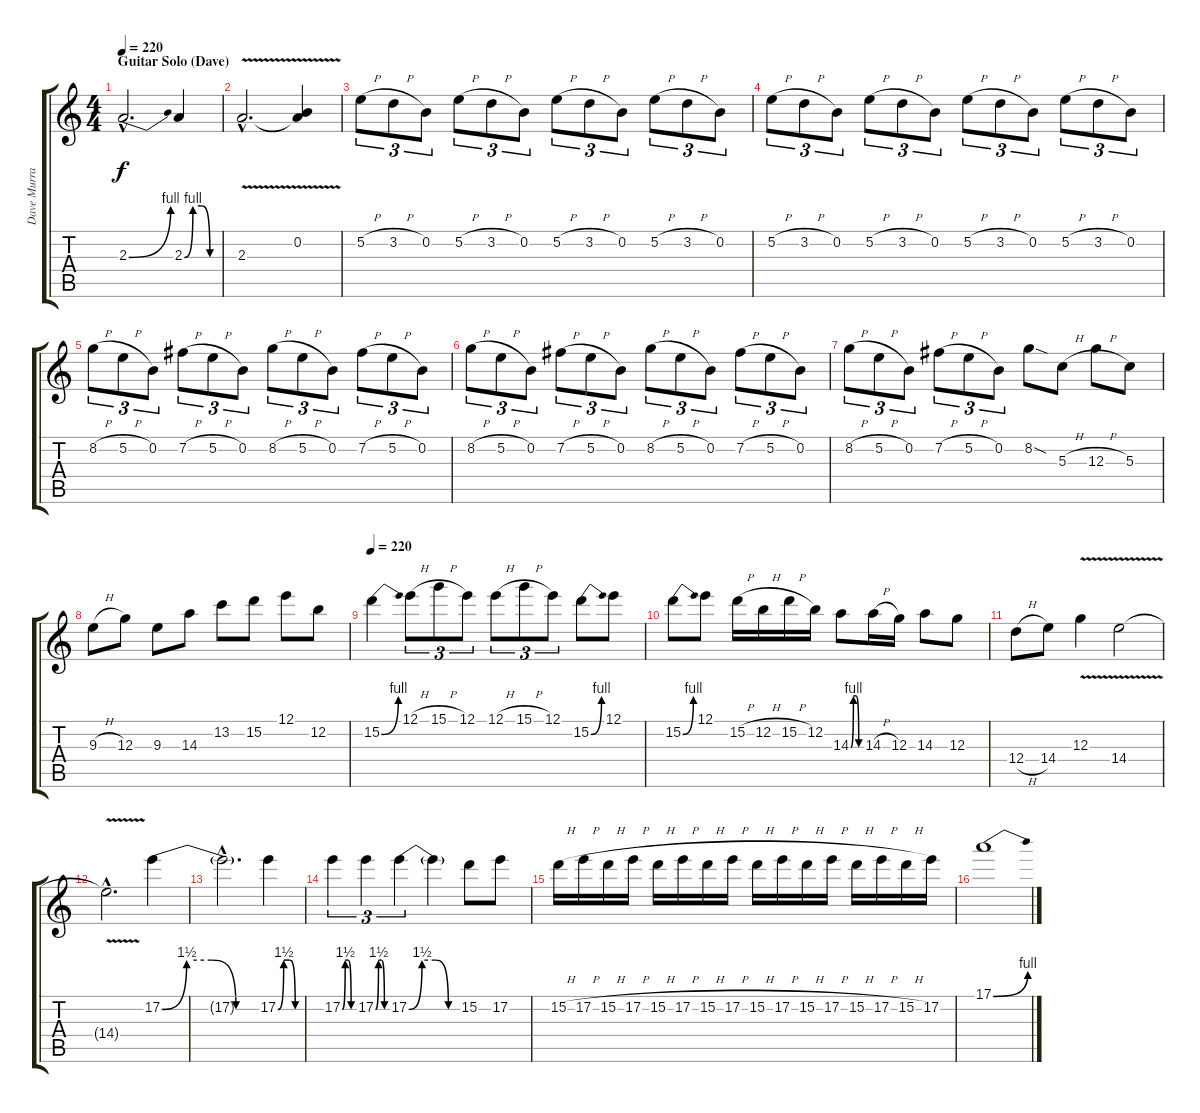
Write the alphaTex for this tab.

\track ("Dave Murray (Guitar-1)" "Dave Murra") {instrument distortionguitar}
\staff {score tabs}
\tuning (E4 B3 G3 D3 A2 E2) {hide}
\ts (4 4)
\section ("" "Guitar Solo (Dave)")
\tempo 220
\clef g2
\ks c
2.3{be (bend 0 0 60 4) hac}.2{d dy f volume 16} 2.3{be (custom 0 0 15 4 30 4 45 0 60 0)}.4 |
2.3{v hac}.2{d} (0.2 2.3{t}).4 |
5.2{h}.8{tu (3 2)} 3.2{h}.8{tu (3 2)} 0.2.8{tu (3 2)} 5.2{h}.8{tu (3 2)} 3.2{h}.8{tu (3 2)} 0.2.8{tu (3 2)} 5.2{h}.8{tu (3 2)} 3.2{h}.8{tu (3 2)} 0.2.8{tu (3 2)} 5.2{h}.8{tu (3 2)} 3.2{h}.8{tu (3 2)} 0.2.8{tu (3 2)} |
5.2{h}.8{tu (3 2)} 3.2{h}.8{tu (3 2)} 0.2.8{tu (3 2)} 5.2{h}.8{tu (3 2)} 3.2{h}.8{tu (3 2)} 0.2.8{tu (3 2)} 5.2{h}.8{tu (3 2)} 3.2{h}.8{tu (3 2)} 0.2.8{tu (3 2)} 5.2{h}.8{tu (3 2)} 3.2{h}.8{tu (3 2)} 0.2.8{tu (3 2)} |
8.2{h}.8{tu (3 2)} 5.2{h}.8{tu (3 2)} 0.2.8{tu (3 2)} 7.2{h}.8{tu (3 2)} 5.2{h}.8{tu (3 2)} 0.2.8{tu (3 2)} 8.2{h}.8{tu (3 2)} 5.2{h}.8{tu (3 2)} 0.2.8{tu (3 2)} 7.2{h}.8{tu (3 2)} 5.2{h}.8{tu (3 2)} 0.2.8{tu (3 2)} |
8.2{h}.8{tu (3 2)} 5.2{h}.8{tu (3 2)} 0.2.8{tu (3 2)} 7.2{h}.8{tu (3 2)} 5.2{h}.8{tu (3 2)} 0.2.8{tu (3 2)} 8.2{h}.8{tu (3 2)} 5.2{h}.8{tu (3 2)} 0.2.8{tu (3 2)} 7.2{h}.8{tu (3 2)} 5.2{h}.8{tu (3 2)} 0.2.8{tu (3 2)} |
8.2{h}.8{tu (3 2)} 5.2{h}.8{tu (3 2)} 0.2.8{tu (3 2)} 7.2{h}.8{tu (3 2)} 5.2{h}.8{tu (3 2)} 0.2.8{tu (3 2)} 8.2{sod}.8 5.3{h}.8 12.3{h}.8 5.3.8 |
9.3{h}.8 12.3.8 9.3.8 14.3.8 13.2.8 15.2.8 12.1.8 12.2.8 |
\tempo 220
15.2{be (bend 0 0 60 4)}.4 12.1{h}.8{tu (3 2)} 15.1{h}.8{tu (3 2)} 12.1.8{tu (3 2)} 12.1{h}.8{tu (3 2)} 15.1{h}.8{tu (3 2)} 12.1.8{tu (3 2)} 15.2{be (bend 0 0 60 4)}.8 12.1.8 |
15.2{be (bend 0 0 60 4)}.8 12.1.8 15.2{h}.16 12.2{h}.16 15.2{h}.16 12.2.16 14.3{be (custom 0 0 15 4 30 4 45 0 60 0)}.8 14.3{h}.16 12.3.16 14.3.8 12.3.8 |
12.4{h}.8 14.4.8 12.3{v}.4 14.4{v}.2 |
14.4{hac t}.2{d} 17.2{be (custom 0 0 15 6 30 6 45 0 60 0)}.4 |
17.2{hac t}.2{d} 17.2{be (custom 0 0 15 6 30 6 45 0 60 0)}.4 |
17.2{be (custom 0 0 15 6 30 6 45 0 60 0)}.4{tu (3 2)} 17.2{be (custom 0 0 15 6 30 6 45 0 60 0)}.4{tu (3 2)} 17.2{be (custom 0 0 15 6 30 6 45 0 60 0)}.4{tu (3 2)} 17.2{t}.4 15.2.8 17.2.8 |
15.2{h}.16 17.2{h}.16 15.2{h}.16 17.2{h}.16 15.2{h}.16 17.2{h}.16 15.2{h}.16 17.2{h}.16 15.2{h}.16 17.2{h}.16 15.2{h}.16 17.2{h}.16 15.2{h}.16 17.2{h}.16 15.2{h}.16 17.2.16 |
17.1{be (bend 0 0 60 4)}.1
